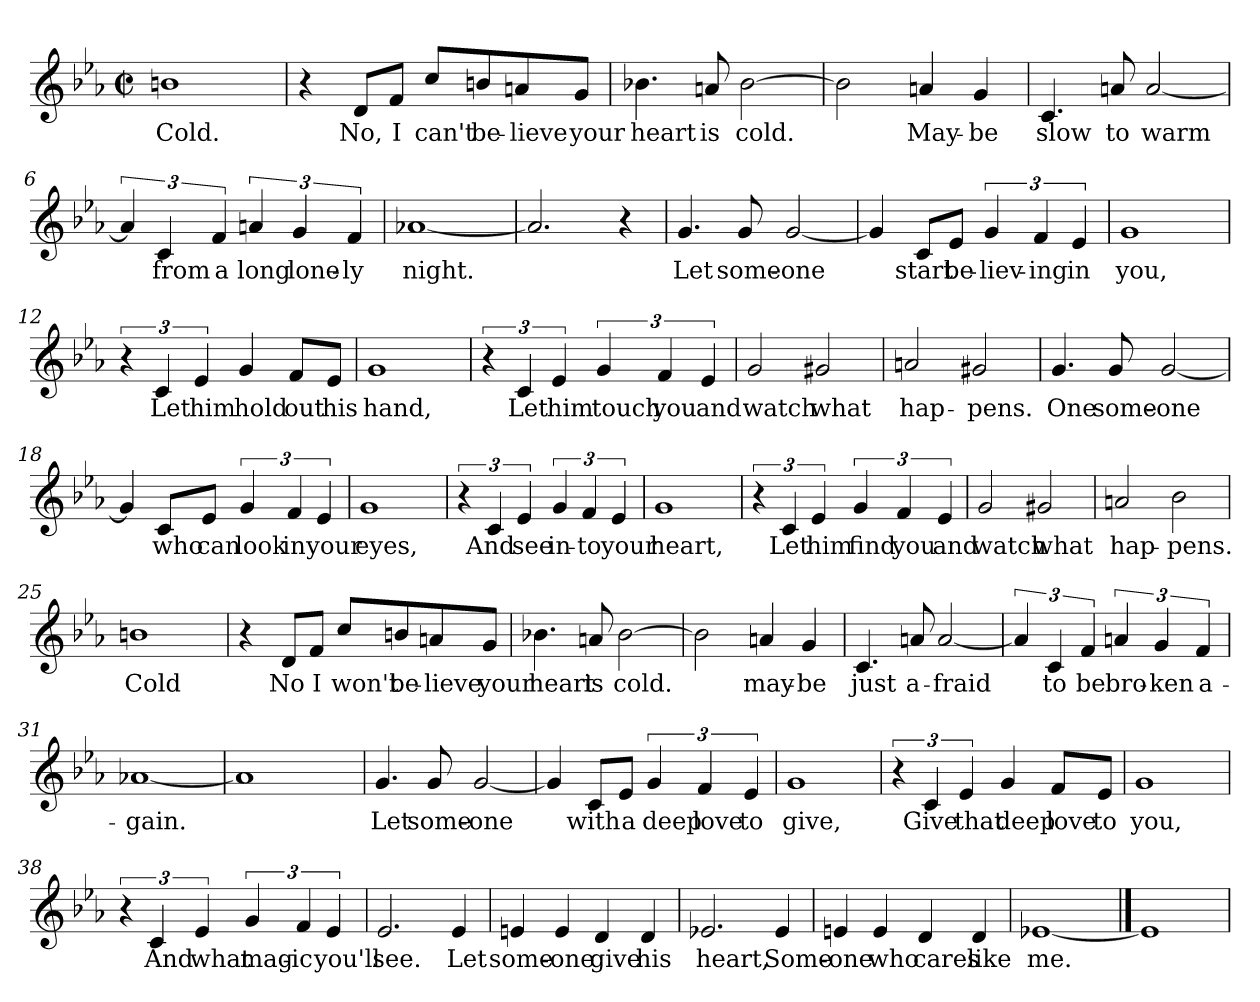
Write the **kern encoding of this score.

**kern	**text
*part1	*part1
*staff1	*staff1
*clefG2	*
*k[b-e-a-]	*
*E-:	*
*M2/2	*
*met(c|)	*
=1	=1
1bn	Cold.
=2	=2
4r	.
8d/L	No,
8f/J	I
8cc/L	can't
8bn/	be-
8an/	-lieve
8g/J	your
=3	=3
4.b-X\	heart
8an/	is
[2b-\	cold.
=4	=4
2b-\]	.
4an/	May-
4g/	-be
=5	=5
4.c/	slow
8an/	to
[2a/	warm
!!LO:LB:g=z
=6	=6
6an/]	.
6c/	from
6f/	a
6an/	long
6g/	lone-
6f/	-ly
=7	=7
[1a-X	night.
=8	=8
2.a-/]	.
4r	.
=9	=9
4.g/	Let
8g/	some-
[2g/	-one
=10	=10
4g/]	.
8c/L	start
8e-/J	be-
6g/	-liev-
6f/	-ing
6e-/	in
=11	=11
1g	you,
!!LO:LB:g=z
=12	=12
6r	.
6c/	Let
6e-/	him
4g/	hold
8f/L	out
8e-/J	his
=13	=13
1g	hand,
=14	=14
6r	.
6c/	Let
6e-/	him
6g/	touch
6f/	you
6e-/	and
=15	=15
2g/	watch
2g#X/	what
=16	=16
2an/	hap-
2g#X/	-pens.
=17	=17
4.g/	One
8g/	some-
[2g/	-one
!!LO:LB:g=z
=18	=18
4g/]	.
8c/L	who
8e-/J	can
6g/	look
6f/	in
6e-/	your
=19	=19
1g	eyes,
=20	=20
6r	.
6c/	And
6e-/	see
6g/	in-
6f/	-to
6e-/	your
=21	=21
1g	heart,
=22	=22
6r	.
6c/	Let
6e-/	him
6g/	find
6f/	you
6e-/	and
!!LO:LB:g=z
=23	=23
2g/	watch
2g#X/	what
=24	=24
2an/	hap-
2b-\	-pens.
=25	=25
1bn	Cold
=26	=26
4r	.
8d/L	No
8f/J	I
8cc/L	won't
8bn/	be-
8an/	-lieve
8g/J	your
=27	=27
4.b-X\	heart
8an/	is
[2b-\	cold.
=28	=28
2b-\]	.
4an/	may-
4g/	-be
!!LO:LB:g=z
=29	=29
4.c/	just
8an/	a-
[2a/	-fraid
=30	=30
6an/]	.
6c/	to
6f/	be
6an/	bro-
6g/	ken
6f/	a-
=31	=31
[1a-X	-gain.
=32	=32
1a-]	.
=33	=33
4.g/	Let
8g/	some-
[2g/	-one
!!LO:LB:g=z
=34	=34
4g/]	.
8c/L	with
8e-/J	a
6g/	deep
6f/	love
6e-/	to
=35	=35
1g	give,
=36	=36
6r	.
6c/	Give
6e-/	that
4g/	deep
8f/L	love
8e-/J	to
=37	=37
1g	you,
=38	=38
6r	.
6c/	And
6e-/	what
6g/	mag-
6f/	ic
6e-/	you'll
!!LO:LB:g=z
=39	=39
2.e-/	see.
4e-/	Let
=40	=40
4en/	some-
4e/	-one
4d/	give
4d/	his
=41	=41
2.e-X/	heart,
4e-/	Some-
=42	=42
4en/	-one
4e/	who
4d/	cares
4d/	like
=43	=43
[1e-X	me.
==44	==44
1e-]	.
=	=
*-	*-
